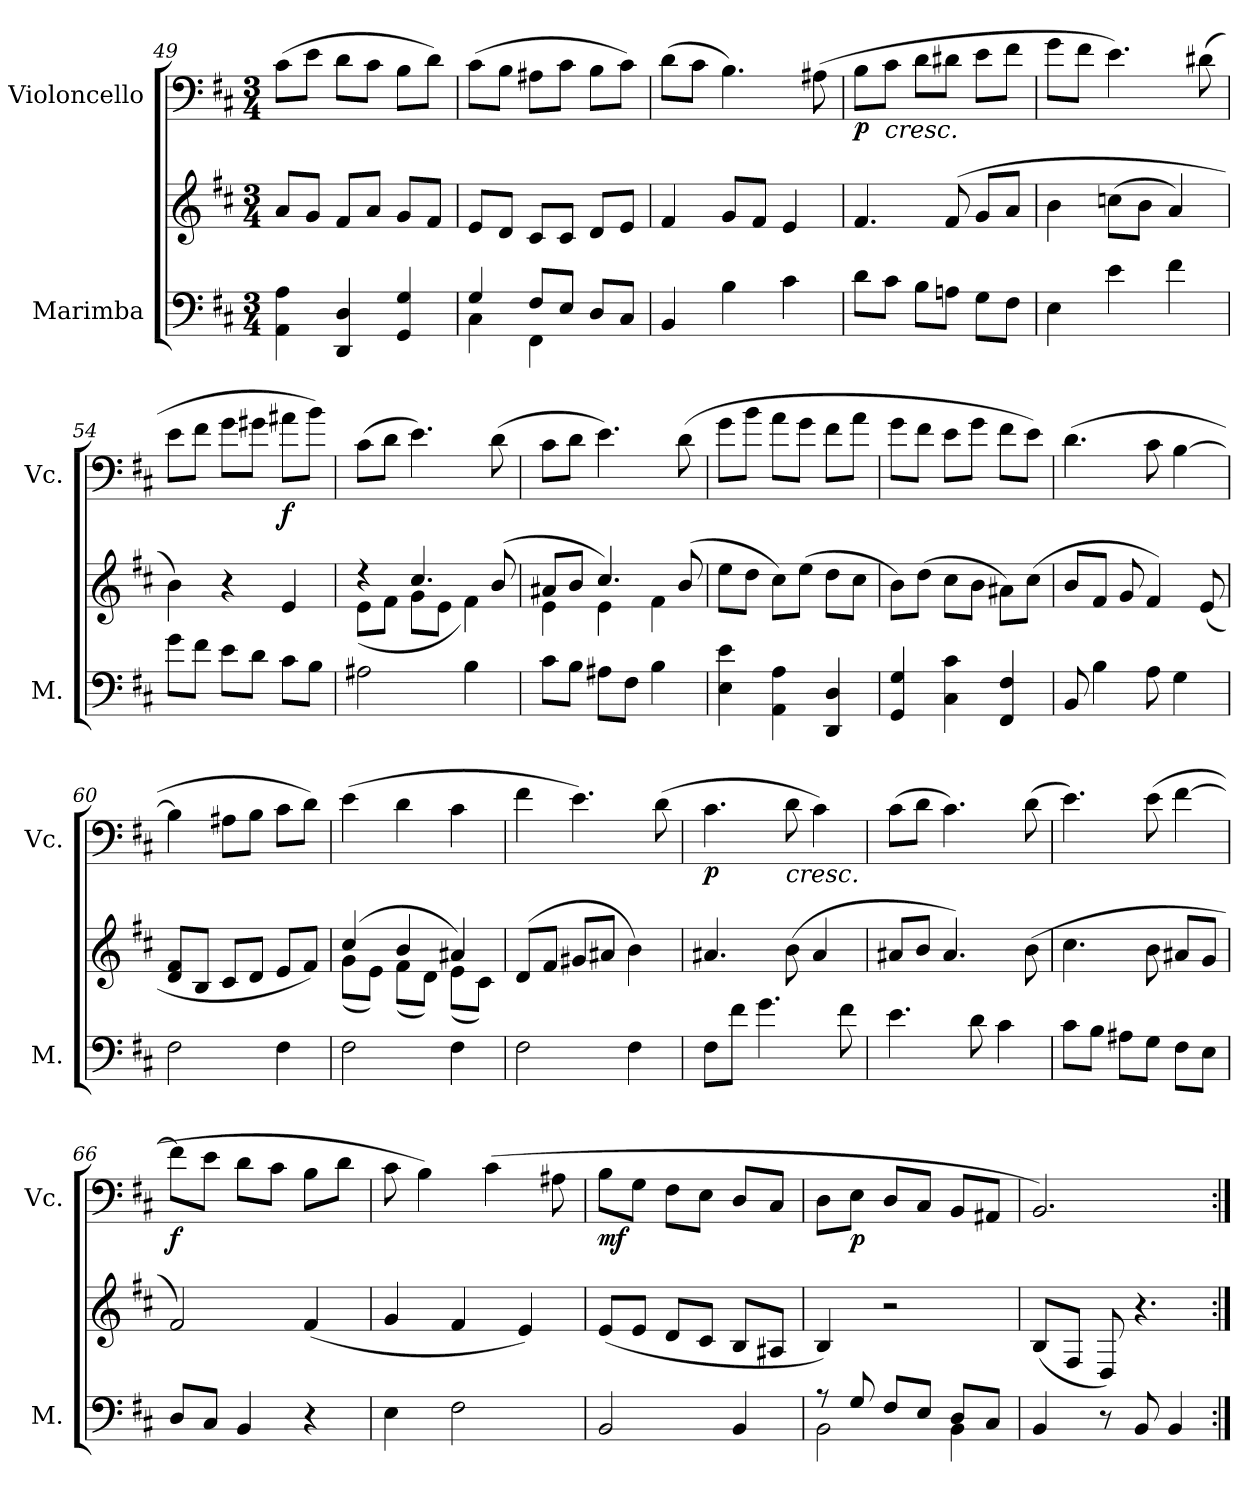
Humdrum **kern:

**kern	**kern	**kern	**dynam
*part2	*part2	*part1	*part1
*staff3	*staff2	*staff1	*staff1
*I"Marimba	*	*I"Violoncello	*
*I'M.	*	*I'Vc.	*
*clefF4	*clefG2	*clefF4	*
*k[f#c#]	*k[f#c#]	*k[f#c#]	*
*M3/4	*M3/4	*M3/4	*
=49	=49	=49	=49
4AA\ 4A\	8a/L	(>8c#\L	.
.	8g/J	8e\J	.
4DD/ 4D/	8f#/L	8d\L	.
.	8a/J	8c#\J	.
4GG/ 4G/	8g/L	8B\L	.
.	8f#/J	8d\J)	.
=50	=50	=50	=50
*^	*	*	*
4G/	4C#\	8e/L	(>8c#\L	.
.	.	8d/J	8B\J	.
8F#/L	4FF#\	8c#/L	8A#X\L	.
8E/J	.	8c#/J	8c#\J	.
8D/L	4ryy	8d/L	8B\L	.
8C#/J	.	8e/J	8c#\J)	.
*v	*v	*	*	*
=51	=51	=51	=51
4BB/	4f#/	(>8d\L	.
.	.	8c#\J	.
4B\	8g/L	4.B\)	.
.	8f#/J	.	.
4c#\	4e/	.	.
.	.	(>8A#X\	.
!!LO:LB:g=z
=52	=52	=52	=52
!	!	!	!LO:DY:b
8d\L	4.f#/	8B\L	p
!	!	!LO:TX:b:i:t=cresc.	!
8c#\J	.	8c#\J	.
8B\L	.	8d\L	.
8An\J	(>8f#/	8d#X\J	.
8G\L	8g/L	8e\L	.
8F#\J	8a/J	8f#\J	.
=53	=53	=53	=53
4E\	4b\	8g\L	.
.	.	8f#\J	.
4e\	(>8ccn\L	4.e\)	.
.	8b\J	.	.
4f#\	4a/)	.	.
.	.	(>8d#X\	.
=54	=54	=54	=54
8g\L	4b\)	8e\L	.
8f#\J	.	8f#\J	.
8e\L	4r	8g\L	.
8d\J	.	8g#X\J	.
!	!	!	!LO:DY:b
8c#\L	4e/	8a#X\L	f
8B\J	.	8b\J)	.
=55	=55	=55	=55
*	*^	*	*
2A#X\	4r	(<8e\L	(>8c#\L	.
.	.	8f#\J	8d\J	.
.	4.cc#/	8g\L	4.e\)	.
.	.	8e\J	.	.
4B\	.	4f#\)	.	.
.	(>8b/	.	(>8d\	.
=56	=56	=56	=56	=56
8c#\L	8a#X/L	4e\	8c#\L	.
8B\J	8b/J	.	8d\J	.
8A#X\L	4.cc#/)	4e\	4.e\)	.
8F#\J	.	.	.	.
4B\	.	4f#\	.	.
.	(>8b/	.	(>8d\	.
*	*v	*v	*	*
!!LO:PB:g=z
=57	=57	=57	=57
4E\ 4e\	8ee\L	8g\L	.
.	8dd\J	8b\J	.
4AA\ 4A\	8cc#\L)	8a\L	.
.	(>8ee\J	8g\J	.
4DD/ 4D/	8dd\L	8f#\L	.
.	8cc#\J	8a\J	.
=58	=58	=58	=58
4GG/ 4G/	8b\L)	8g\L	.
.	(>8dd\J	8f#\J	.
4C#\ 4c#\	8cc#\L	8e\L	.
.	8b\J	8g\J	.
4FF#/ 4F#/	8a#X\L)	8f#\L	.
.	(>8cc#\J	8e\J)	.
=59	=59	=59	=59
8BB/	8b/L	(>4.d\	.
4B\	8f#/J	.	.
.	8g/	.	.
8A\	4f#/)	8c#\	.
4G\	.	[4B\	.
.	(<8e/	.	.
=60	=60	=60	=60
2F#\	8d/ 8f#/L	4B\]	.
.	8B/J	.	.
.	8c#/L	8A#X\L	.
.	8d/J	8B\J	.
4F#\	8e/L	8c#\L	.
.	8f#/J)	8d\J)	.
=61	=61	=61	=61
*	*^	*	*
2F#\	(>4cc#/	(<8g\L	(>4e\	.
.	.	8e\J)	.	.
.	4b/	(<8f#\L	4d\	.
.	.	8d\J)	.	.
4F#\	4a#X/)	(<8e\L	4c#\	.
.	.	8c#\J)	.	.
*	*v	*v	*	*
!!LO:LB:g=z
=62	=62	=62	=62
2F#\	(>8d/L	4f#\	.
.	8f#/J	.	.
.	8g#X/L	4.e\)	.
.	8a#X/J	.	.
4F#\	4b\)	.	.
.	.	(>8d\	.
=63	=63	=63	=63
!	!	!	!LO:DY:b
8F#\L	4.a#X/	4.c#\	p
8f#\J	.	.	.
4.g\	.	.	.
!	!	!LO:TX:b:i:t=cresc.	!
.	(>8b\	8d\	.
.	4a#/	4c#\)	.
8f#\	.	.	.
=64	=64	=64	=64
4.e\	8a#X/L	(>8c#\L	.
.	8b/J	8d\J	.
.	4.a#/)	4.c#\)	.
8d\	.	.	.
4c#\	.	.	.
.	(>8b\	(>8d\	.
=65	=65	=65	=65
8c#\L	4.cc#\	4.e\)	.
8B\J	.	.	.
8A#X\L	.	.	.
8G\J	8b\	(>8e\	.
8F#\L	8a#X/L	[4f#\	.
8E\J	8g/J	.	.
=66	=66	=66	=66
!	!	!	!LO:DY:b
8D/L	2f#/)	8f#\L]	f
8C#/J	.	8e\J	.
4BB/	.	8d\L	.
.	.	8c#\J	.
4r	(<4f#/	8B\L	.
.	.	8d\J	.
!!LO:LB:g=z
=67	=67	=67	=67
4E\	4g/	8c#\	.
.	.	4B\)	.
2F#\	4f#/	.	.
.	.	(>4c#\	.
.	4e/)	.	.
.	.	8A#X\	.
=68	=68	=68	=68
!	!	!	!LO:DY:b
2BB/	(<8e/L	8B\L	mf
.	8e/J	8G\J	.
.	8d/L	8F#\L	.
.	8c#/J	8E\J	.
4BB/	8B/L	8D/L	.
.	8A#X/J	8C#/J	.
=69	=69	=69	=69
*^	*	*	*
8r	2BB\	4B/)	8D\L	.
!	!	!	!	!LO:DY:b
8G/	.	.	8E\J	p
8F#/L	.	2r	8D/L	.
8E/J	.	.	8C#/J	.
8D/L	4BB\	.	8BB/L	.
8C#/J	.	.	8AA#X/J	.
*v	*v	*	*	*
=70	=70	=70	=70
4BB/	(<8B/L	2.BB/)	.
.	8F#/J	.	.
8r	8D/)	.	.
8BB/	4.r	.	.
4BB/	.	.	.
=:|!	=:|!	=:|!	=:|!
*-	*-	*-	*-
